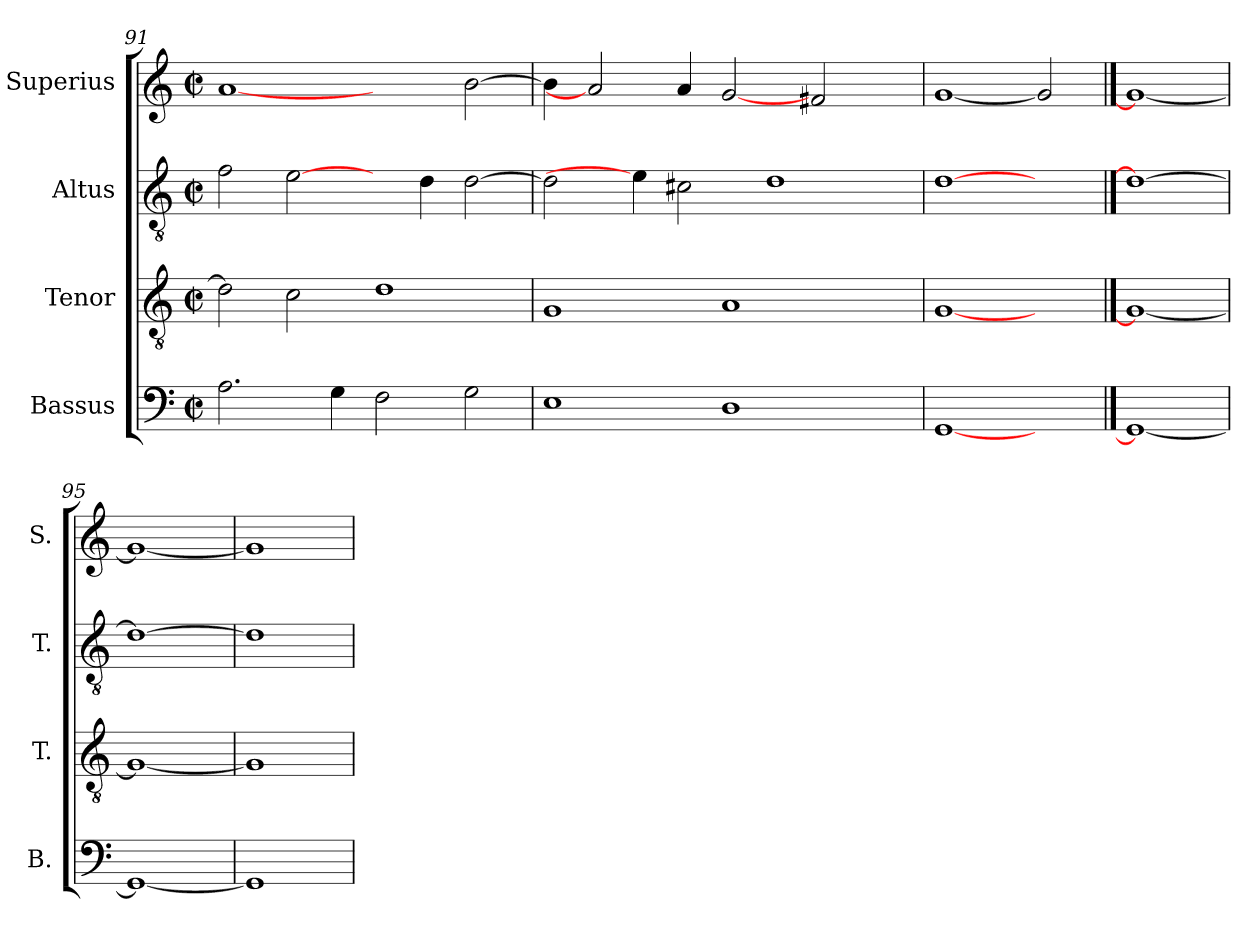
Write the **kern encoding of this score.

**kern	**kern	**kern	**kern
*part4	*part3	*part2	*part1
*staff4	*staff3	*staff2	*staff1
*I"Bassus	*I"Tenor	*I"Altus	*I"Superius
*I'B.	*I'T.	*I'T.	*I'S.
*clefF4	*clefGv2	*clefGv2	*clefG2
*	*ITrd7c12	*ITrd7c12	*
*k[]	*k[]	*k[]	*k[]
*C:	*C:	*C:	*C:
*M2/2	*M2/2	*M2/2	*M2/2
*met(c|)	*met(c|)	*met(c|)	*met(c|)
=91	=91	=91	=91
2.Ai\	2Di\]	2Fi\	[1ai
.	2Ci\	[2Ei\	.
4Gi\	.	.	.
2Fi\	1Di	4ryy	2ryy
.	.	4Di\	.
2Gi\	.	[>2Di\	[>2bi\
=92	=92	=92	=92
1Ei	1GGi	2Di\]	4bi\]
.	.	.	2ai]
.	.	4Ei\]	.
.	.	2C#Xi\	4ai/
1Di	1AAi	.	[2gi
.	.	1Di	.
.	.	.	2f#Xi/
4ryy	4ryy	.	4ryy
=93	=93	=93	=93
[1GGi	[1GGi	[1Di	[1gi
2ryy	2ryy	2ryy	2gi]
==94	==94	==94	==94
1GGi_	1GGi_	1Di_	1gi_
=95	=95	=95	=95
1GGi_	1GGi_	1Di_	1gi_
=96	=96	=96	=96
1GGi]	1GGi]	1Di]	1gi]
=	=	=	=
*-	*-	*-	*-
